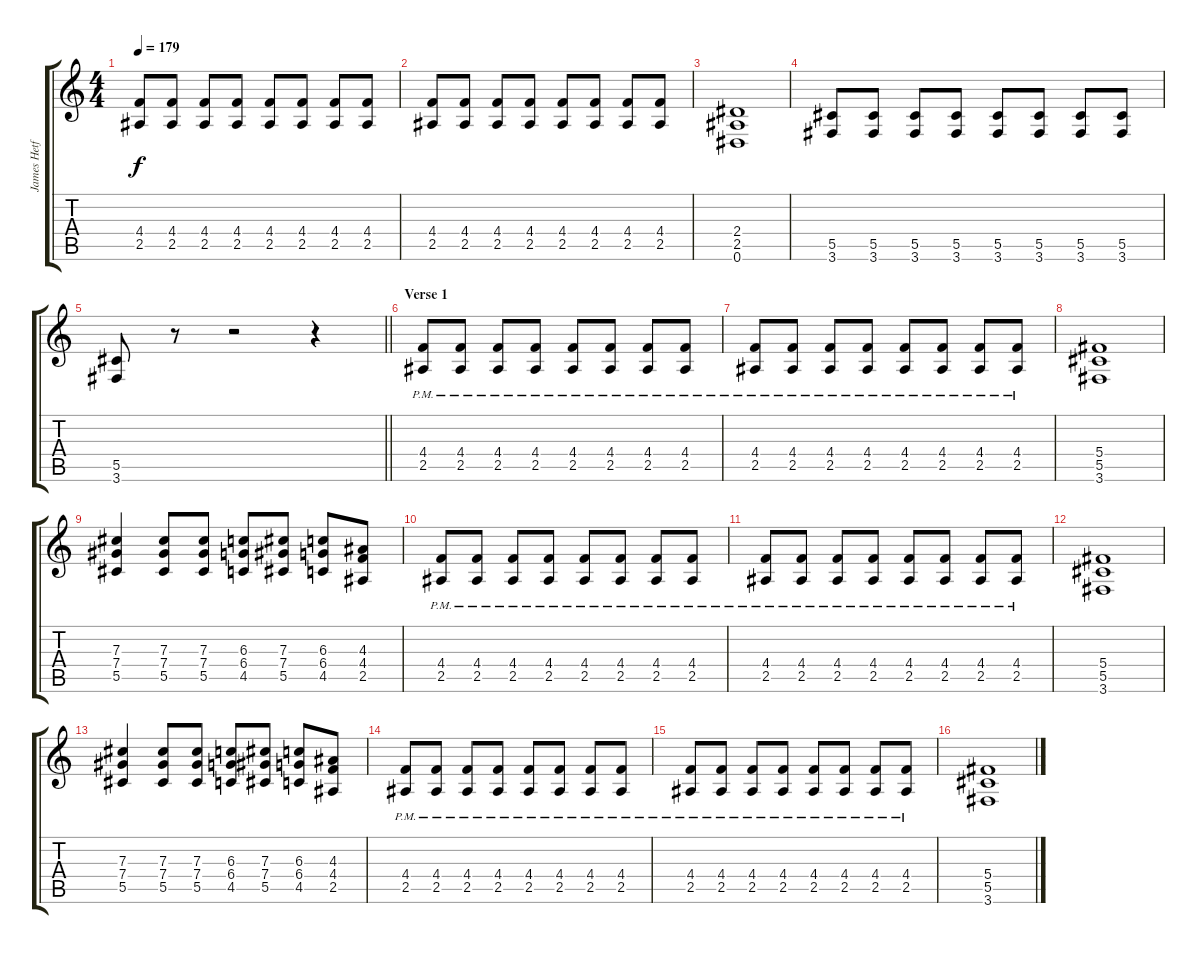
\track ("James Hetfield" "James Hetf") {instrument distortionguitar}
\staff {score tabs}
\tuning (Eb4 Bb3 Gb3 Db3 Ab2 Eb2) {hide}
\ts (4 4)
\tempo 179
\clef g2
\ks c
(4.4 2.5).8{dy f} (4.4 2.5).8 (4.4 2.5).8 (4.4 2.5).8 (4.4 2.5).8 (4.4 2.5).8 (4.4 2.5).8 (4.4 2.5).8 |
(4.4 2.5).8 (4.4 2.5).8 (4.4 2.5).8 (4.4 2.5).8 (4.4 2.5).8 (4.4 2.5).8 (4.4 2.5).8 (4.4 2.5).8 |
(2.4 2.5 0.6).1 |
(5.5 3.6).8 (5.5 3.6).8 (5.5 3.6).8 (5.5 3.6).8 (5.5 3.6).8 (5.5 3.6).8 (5.5 3.6).8 (5.5 3.6).8 |
\barLineRight lightlight
(5.5 3.6).8 r.8 r.2 r.4 |
\section ("" "Verse 1")
(4.4{pm} 2.5{pm}).8 (4.4{pm} 2.5{pm}).8 (4.4{pm} 2.5{pm}).8 (4.4{pm} 2.5{pm}).8 (4.4{pm} 2.5{pm}).8 (4.4{pm} 2.5{pm}).8 (4.4{pm} 2.5{pm}).8 (4.4{pm} 2.5{pm}).8 |
(4.4{pm} 2.5{pm}).8 (4.4{pm} 2.5{pm}).8 (4.4{pm} 2.5{pm}).8 (4.4{pm} 2.5{pm}).8 (4.4{pm} 2.5{pm}).8 (4.4{pm} 2.5{pm}).8 (4.4{pm} 2.5{pm}).8 (4.4{pm} 2.5{pm}).8 |
(5.4 5.5 3.6).1 |
(7.3 7.4 5.5).4 (7.3 7.4 5.5).8 (7.3 7.4 5.5).8 (6.3 6.4 4.5).8 (7.3 7.4 5.5).8 (6.3 6.4 4.5).8 (4.3 4.4 2.5).8 |
(4.4{pm} 2.5{pm}).8 (4.4{pm} 2.5{pm}).8 (4.4{pm} 2.5{pm}).8 (4.4{pm} 2.5{pm}).8 (4.4{pm} 2.5{pm}).8 (4.4{pm} 2.5{pm}).8 (4.4{pm} 2.5{pm}).8 (4.4{pm} 2.5{pm}).8 |
(4.4{pm} 2.5{pm}).8 (4.4{pm} 2.5{pm}).8 (4.4{pm} 2.5{pm}).8 (4.4{pm} 2.5{pm}).8 (4.4{pm} 2.5{pm}).8 (4.4{pm} 2.5{pm}).8 (4.4{pm} 2.5{pm}).8 (4.4{pm} 2.5{pm}).8 |
(5.4 5.5 3.6).1 |
(7.3 7.4 5.5).4 (7.3 7.4 5.5).8 (7.3 7.4 5.5).8 (6.3 6.4 4.5).8 (7.3 7.4 5.5).8 (6.3 6.4 4.5).8 (4.3 4.4 2.5).8 |
(4.4{pm} 2.5{pm}).8 (4.4{pm} 2.5{pm}).8 (4.4{pm} 2.5{pm}).8 (4.4{pm} 2.5{pm}).8 (4.4{pm} 2.5{pm}).8 (4.4{pm} 2.5{pm}).8 (4.4{pm} 2.5{pm}).8 (4.4{pm} 2.5{pm}).8 |
(4.4{pm} 2.5{pm}).8 (4.4{pm} 2.5{pm}).8 (4.4{pm} 2.5{pm}).8 (4.4{pm} 2.5{pm}).8 (4.4{pm} 2.5{pm}).8 (4.4{pm} 2.5{pm}).8 (4.4{pm} 2.5{pm}).8 (4.4{pm} 2.5{pm}).8 |
(5.4 5.5 3.6).1
